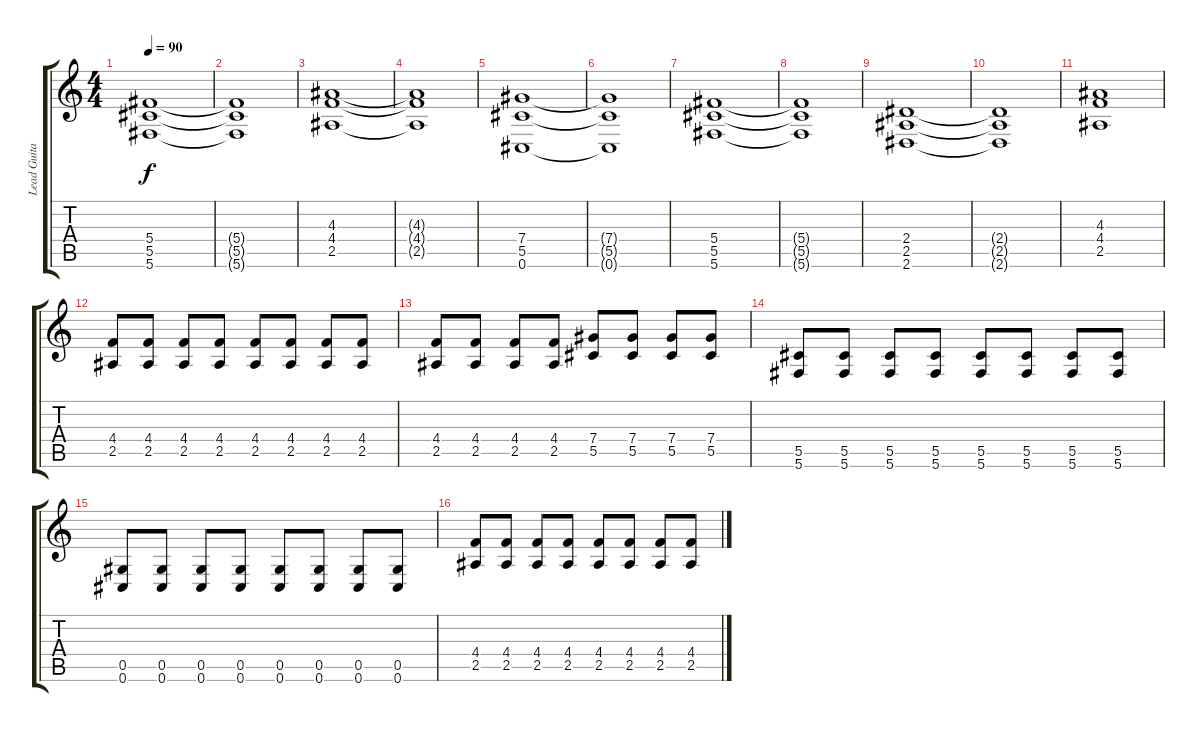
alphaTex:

\track ("Lead Guitar" "Lead Guita") {instrument overdrivenguitar}
\staff {score tabs}
\tuning (Eb4 Bb3 Gb3 Db3 Ab2 Db2) {hide}
\ts (4 4)
\tempo 90
\clef g2
\ks c
(5.4 5.5 5.6).1{dy f} |
(5.4{t} 5.5{t} 5.6{t}).1 |
(4.3 4.4 2.5).1 |
(4.3{t} 4.4{t} 2.5{t}).1 |
(7.4 5.5 0.6).1 |
(7.4{t} 5.5{t} 0.6{t}).1 |
(5.4 5.5 5.6).1 |
(5.4{t} 5.5{t} 5.6{t}).1 |
(2.4 2.5 2.6).1 |
(2.4{t} 2.5{t} 2.6{t}).1 |
(4.3 4.4 2.5).1 |
(4.4 2.5).8 (4.4 2.5).8 (4.4 2.5).8 (4.4 2.5).8 (4.4 2.5).8 (4.4 2.5).8 (4.4 2.5).8 (4.4 2.5).8 |
(4.4 2.5).8 (4.4 2.5).8 (4.4 2.5).8 (4.4 2.5).8 (7.4 5.5).8 (7.4 5.5).8 (7.4 5.5).8 (7.4 5.5).8 |
(5.5 5.6).8 (5.5 5.6).8 (5.5 5.6).8 (5.5 5.6).8 (5.5 5.6).8 (5.5 5.6).8 (5.5 5.6).8 (5.5 5.6).8 |
(0.5 0.6).8 (0.5 0.6).8 (0.5 0.6).8 (0.5 0.6).8 (0.5 0.6).8 (0.5 0.6).8 (0.5 0.6).8 (0.5 0.6).8 |
(4.4 2.5).8 (4.4 2.5).8 (4.4 2.5).8 (4.4 2.5).8 (4.4 2.5).8 (4.4 2.5).8 (4.4 2.5).8 (4.4 2.5).8
